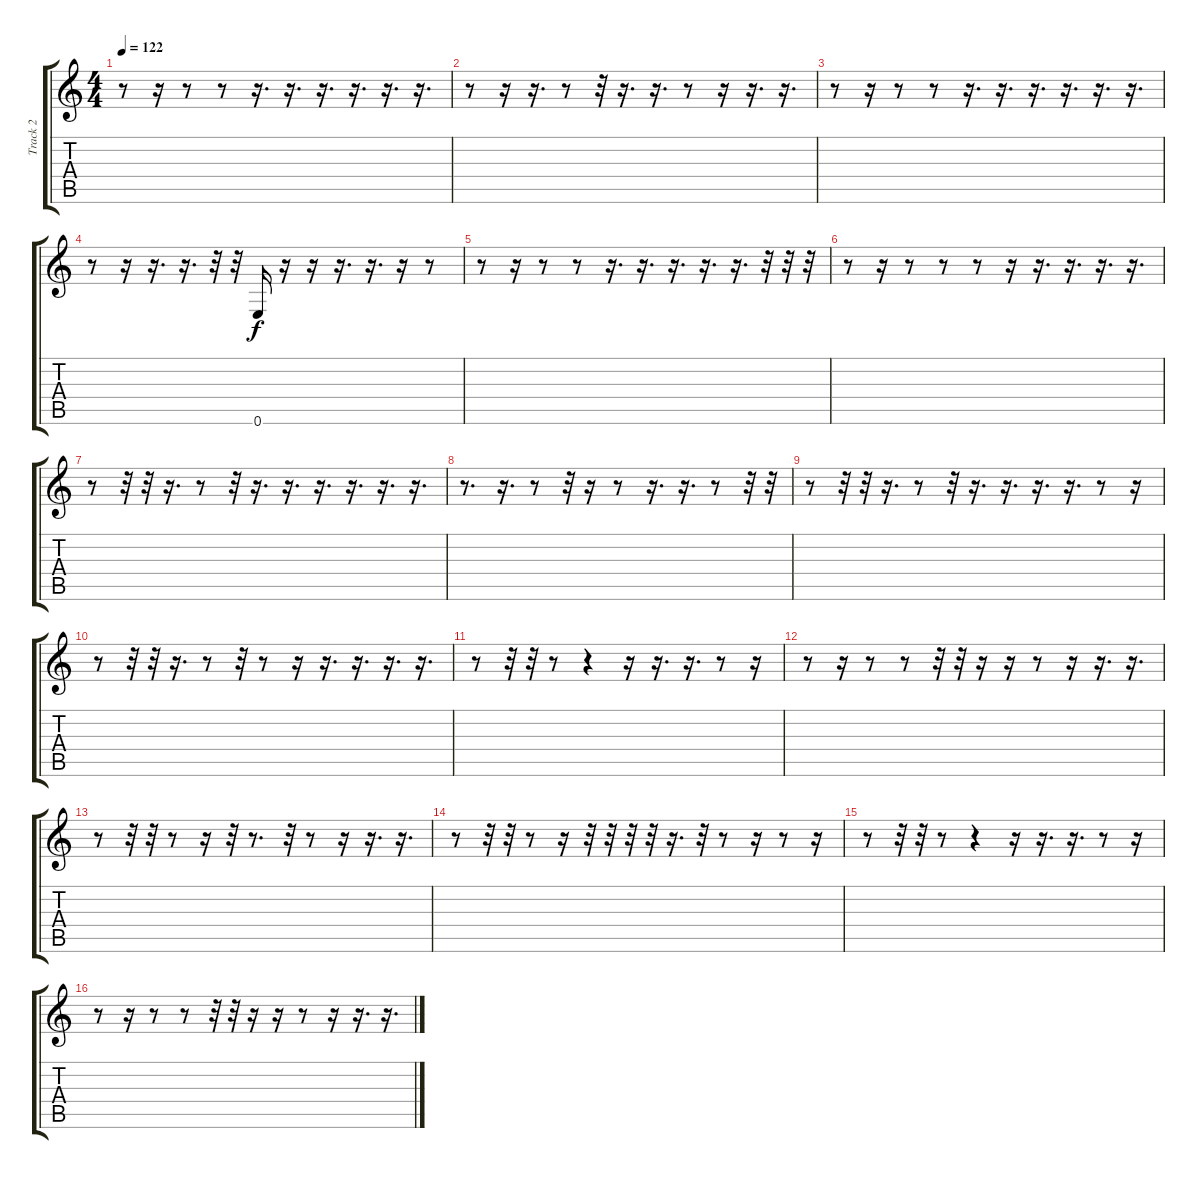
\track ("Track 2" "Track 2") {instrument synthbass2}
\staff {score tabs}
\tuning (E4 B3 G3 D3 A2 E2) {hide}
\ts (4 4)
\tempo 122
\clef g2
\ks c
r.8{dy f} r.16 r.8 r.8 r.16{d} r.16{d} r.16{d} r.16{d} r.16{d} r.16{d} |
r.8 r.16 r.16{d} r.8 r.32 r.16{d} r.16{d} r.8 r.16 r.16{d} r.16{d} |
r.8 r.16 r.8 r.8 r.16{d} r.16{d} r.16{d} r.16{d} r.16{d} r.16{d} |
r.8 r.16 r.16{d} r.16{d} r.32 r.32 0.6.16 r.16 r.16 r.16{d} r.16{d} r.16 r.8 |
r.8 r.16 r.8 r.8 r.16{d} r.16{d} r.16{d} r.16{d} r.16{d} r.32 r.32 r.32 |
r.8 r.16 r.8 r.8 r.8 r.16 r.16{d} r.16{d} r.16{d} r.16{d} |
r.8 r.32 r.32 r.16{d} r.8 r.32 r.16{d} r.16{d} r.16{d} r.16{d} r.16{d} r.16{d} |
r.8{d} r.16{d} r.8 r.32 r.16 r.8 r.16{d} r.16{d} r.8 r.32 r.32 |
r.8 r.32 r.32 r.16{d} r.8 r.32 r.16{d} r.16{d} r.16{d} r.16{d} r.8 r.16 |
r.8 r.32 r.32 r.16{d} r.8 r.32 r.8 r.16 r.16{d} r.16{d} r.16{d} r.16{d} |
r.8 r.32 r.32 r.8 r.4 r.16 r.16{d} r.16{d} r.8 r.16 |
r.8 r.16 r.8 r.8 r.32 r.32 r.16 r.16 r.8 r.16 r.16{d} r.16{d} |
r.8 r.32 r.32 r.8 r.16 r.32 r.8{d} r.32 r.8 r.16 r.16{d} r.16{d} |
r.8 r.32 r.32 r.8 r.16 r.32 r.32 r.32 r.32 r.16{d} r.32 r.8 r.16 r.8 r.16 |
r.8 r.32 r.32 r.8 r.4 r.16 r.16{d} r.16{d} r.8 r.16 |
r.8 r.16 r.8 r.8 r.32 r.32 r.16 r.16 r.8 r.16 r.16{d} r.16{d}
